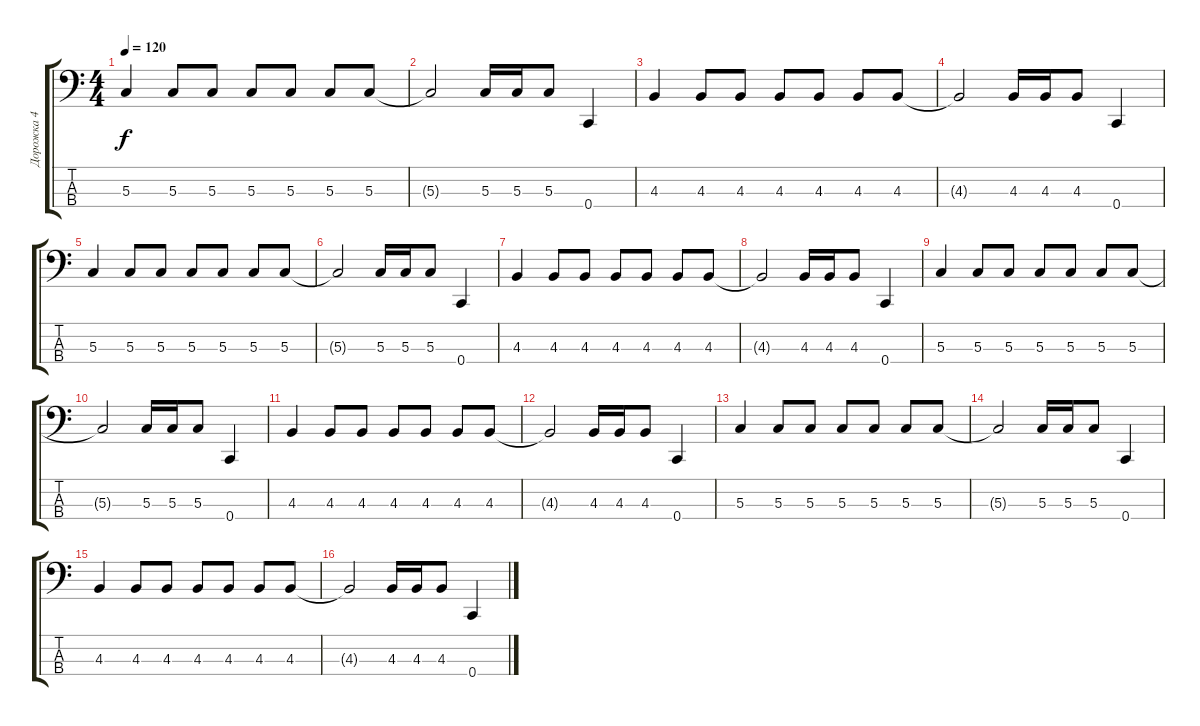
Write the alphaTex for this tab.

\track ("Дорожка 4" "Дорожка 4") {instrument electricbasspick}
\staff {score tabs}
\tuning (G2 D2 G1 C1) {hide}
\ts (4 4)
\tempo 120
\clef f4
\ks c
5.3.4{dy f} 5.3.8 5.3.8 5.3.8 5.3.8 5.3.8 5.3.8 |
5.3{t}.2 5.3.16 5.3.16 5.3.8 0.4.4 |
4.3.4 4.3.8 4.3.8 4.3.8 4.3.8 4.3.8 4.3.8 |
4.3{t}.2 4.3.16 4.3.16 4.3.8 0.4.4 |
5.3.4 5.3.8 5.3.8 5.3.8 5.3.8 5.3.8 5.3.8 |
5.3{t}.2 5.3.16 5.3.16 5.3.8 0.4.4 |
4.3.4 4.3.8 4.3.8 4.3.8 4.3.8 4.3.8 4.3.8 |
4.3{t}.2 4.3.16 4.3.16 4.3.8 0.4.4 |
5.3.4 5.3.8 5.3.8 5.3.8 5.3.8 5.3.8 5.3.8 |
5.3{t}.2 5.3.16 5.3.16 5.3.8 0.4.4 |
4.3.4 4.3.8 4.3.8 4.3.8 4.3.8 4.3.8 4.3.8 |
4.3{t}.2 4.3.16 4.3.16 4.3.8 0.4.4 |
5.3.4 5.3.8 5.3.8 5.3.8 5.3.8 5.3.8 5.3.8 |
5.3{t}.2 5.3.16 5.3.16 5.3.8 0.4.4 |
4.3.4 4.3.8 4.3.8 4.3.8 4.3.8 4.3.8 4.3.8 |
4.3{t}.2 4.3.16 4.3.16 4.3.8 0.4.4
